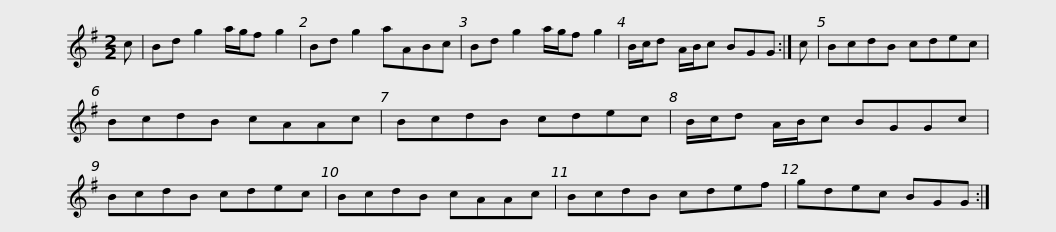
X:1
L:1/8
M:2/2
I:linebreak $
K:G
V:1 treble
V:1
 c | Bd g2 a/g/f g2 | Bd g2 aABc | Bd g2 a/g/f g2 | B/c/d A/B/c BGG :| %5
 c | BcdB cdec |$ BcdB cAAc | BcdB cdec | B/c/d A/B/c BGGc | %10
 BcdB cdec | BcdB cAAc |$ BcdB cdef | gdec BGG :| %14
